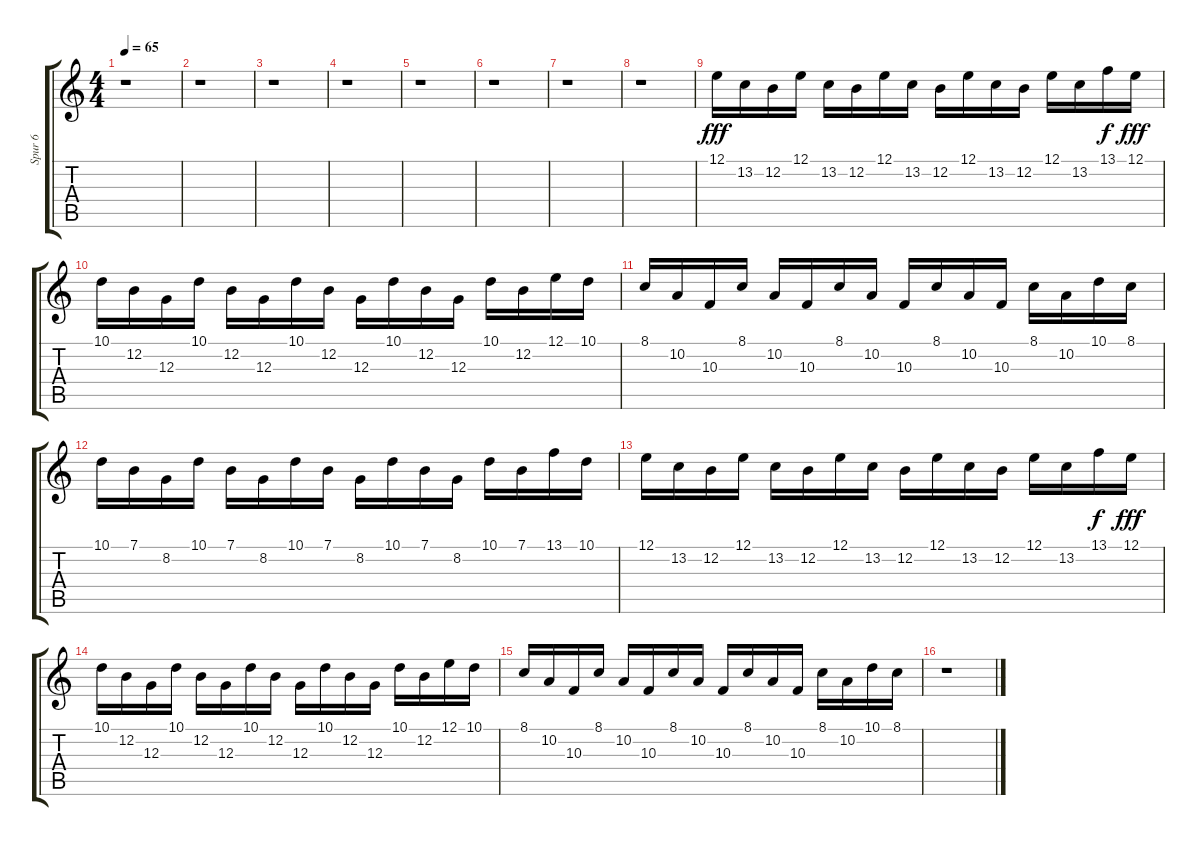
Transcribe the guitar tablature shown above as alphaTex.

\track ("Spur 6" "Spur 6") {instrument stringensemble1}
\staff {score tabs}
\tuning (E4 B3 G3 D3 A2 E2) {hide}
\ts (4 4)
\tempo 65
\clef g2
\ks c
r.1{dy fff} |
r.1 |
r.1 |
r.1 |
r.1 |
r.1 |
r.1 |
r.1 |
12.1.16 13.2.16 12.2.16 12.1.16 13.2.16 12.2.16 12.1.16 13.2.16 12.2.16 12.1.16 13.2.16 12.2.16 12.1.16 13.2.16 13.1.16{dy f} 12.1.16{dy fff} |
10.1.16 12.2.16 12.3.16 10.1.16 12.2.16 12.3.16 10.1.16 12.2.16 12.3.16 10.1.16 12.2.16 12.3.16 10.1.16 12.2.16 12.1.16 10.1.16 |
8.1.16 10.2.16 10.3.16 8.1.16 10.2.16 10.3.16 8.1.16 10.2.16 10.3.16 8.1.16 10.2.16 10.3.16 8.1.16 10.2.16 10.1.16 8.1.16 |
10.1.16 7.1.16 8.2.16 10.1.16 7.1.16 8.2.16 10.1.16 7.1.16 8.2.16 10.1.16 7.1.16 8.2.16 10.1.16 7.1.16 13.1.16 10.1.16 |
12.1.16 13.2.16 12.2.16 12.1.16 13.2.16 12.2.16 12.1.16 13.2.16 12.2.16 12.1.16 13.2.16 12.2.16 12.1.16 13.2.16 13.1.16{dy f} 12.1.16{dy fff} |
10.1.16 12.2.16 12.3.16 10.1.16 12.2.16 12.3.16 10.1.16 12.2.16 12.3.16 10.1.16 12.2.16 12.3.16 10.1.16 12.2.16 12.1.16 10.1.16 |
8.1.16 10.2.16 10.3.16 8.1.16 10.2.16 10.3.16 8.1.16 10.2.16 10.3.16 8.1.16 10.2.16 10.3.16 8.1.16 10.2.16 10.1.16 8.1.16 |
r.1
